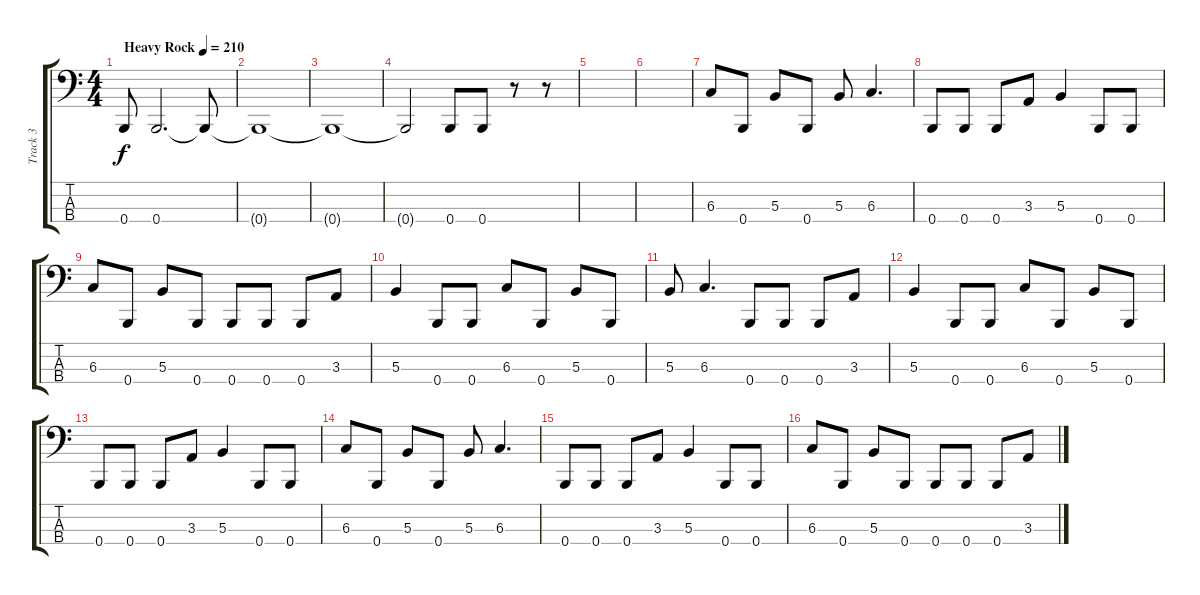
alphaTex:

\track ("Track 3" "Track 3") {instrument electricbasspick}
\staff {score tabs}
\tuning (E2 B1 Gb1 B0) {hide}
\ts (4 4)
\tempo (210 "Heavy Rock")
\clef f4
\ks c
0.4.8{dy f instrument electricbasspick} 0.4.2{d} 0.4{t}.8 |
0.4{t}.1 |
0.4{t}.1 |
0.4{t}.2 0.4.8 0.4.8 r.8 r.8 |
|
|
6.3.8 0.4.8 5.3.8 0.4.8 5.3.8 6.3.4{d} |
0.4.8 0.4.8 0.4.8 3.3.8 5.3.4 0.4.8 0.4.8 |
6.3.8 0.4.8 5.3.8 0.4.8 0.4.8 0.4.8 0.4.8 3.3.8 |
5.3.4 0.4.8 0.4.8 6.3.8 0.4.8 5.3.8 0.4.8 |
5.3.8 6.3.4{d} 0.4.8 0.4.8 0.4.8 3.3.8 |
5.3.4 0.4.8 0.4.8 6.3.8 0.4.8 5.3.8 0.4.8 |
0.4.8 0.4.8 0.4.8 3.3.8 5.3.4 0.4.8 0.4.8 |
6.3.8 0.4.8 5.3.8 0.4.8 5.3.8 6.3.4{d} |
0.4.8 0.4.8 0.4.8 3.3.8 5.3.4 0.4.8 0.4.8 |
6.3.8 0.4.8 5.3.8 0.4.8 0.4.8 0.4.8 0.4.8 3.3.8
